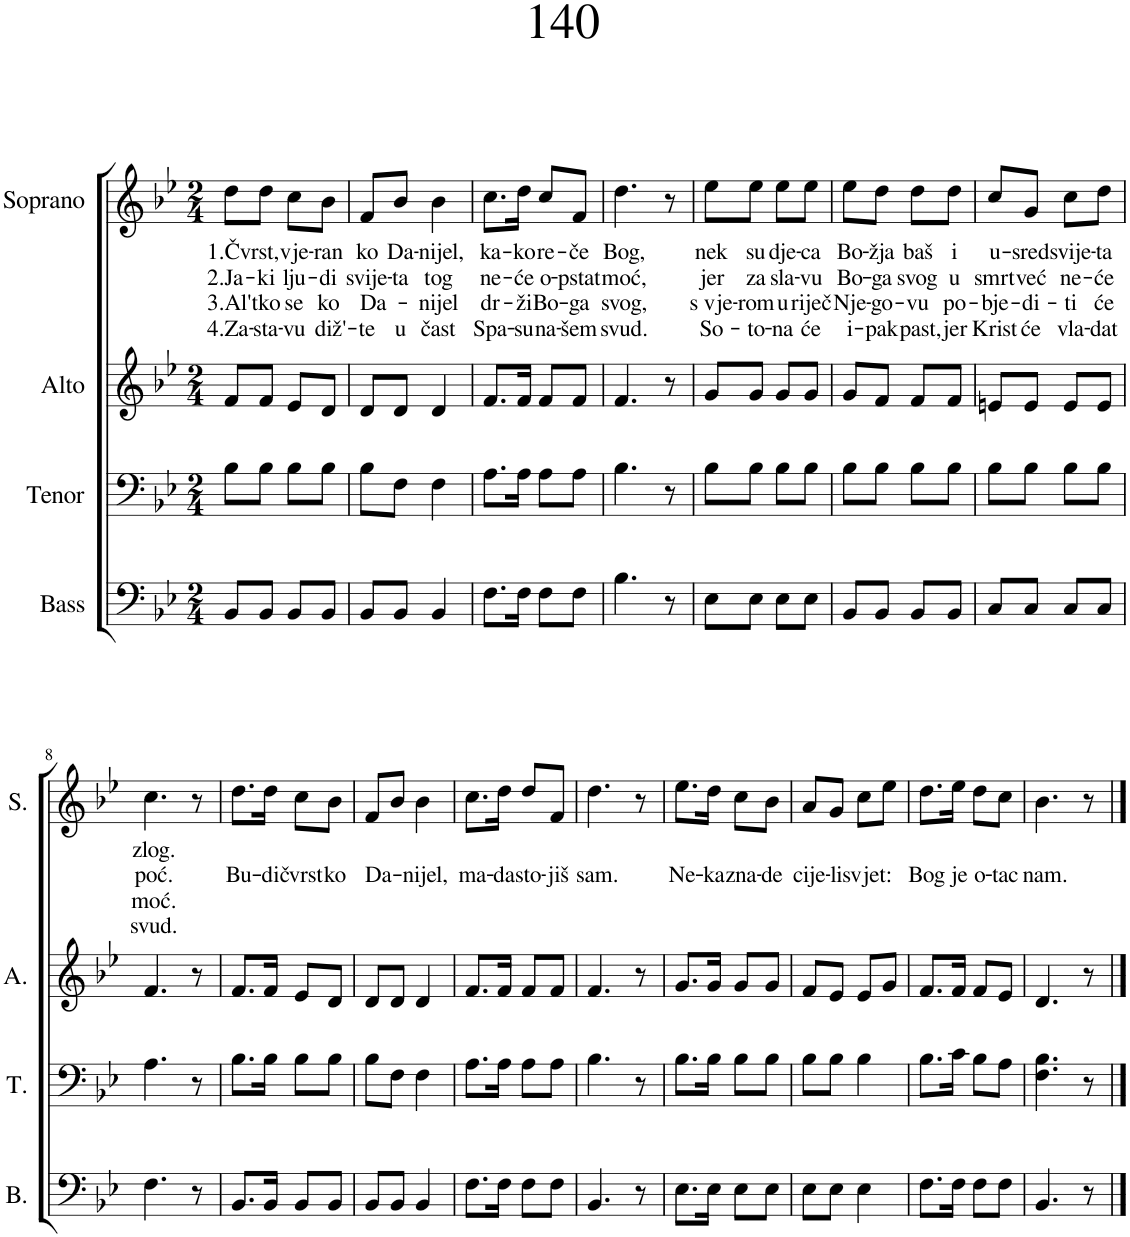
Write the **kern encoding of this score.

**kern	**kern	**kern	**kern	**text	**text	**text	**text
*part4	*part3	*part2	*part1	*part1	*part1	*part1	*part1
*staff4	*staff3	*staff2	*staff1	*staff1	*staff1	*staff1	*staff1
*I"Bass	*I"Tenor	*I"Alto	*I"Soprano	*	*	*	*
*I'B.	*I'T.	*I'A.	*I'S.	*	*	*	*
*clefF4	*clefF4	*clefG2	*clefG2	*	*	*	*
*k[b-e-]	*k[b-e-]	*k[b-e-]	*k[b-e-]	*	*	*	*
*M2/4	*M2/4	*M2/4	*M2/4	*	*	*	*
=1	=1	=1	=1	=1	=1	=1	=1
!	!	!	!	!LO:LY:b	!LO:LY:b	!LO:LY:b	!LO:LY:b
8BB-/L	8B-\L	8f/L	8dd\L	1.Čvrst,	2.Ja-	3.Al'	4.Za-
!	!	!	!	!	!LO:LY:b	!LO:LY:b	!LO:LY:b
8BB-/J	8B-\J	8f/J	8dd\J	.	-ki	tko	-sta-
!	!	!	!	!LO:LY:b	!LO:LY:b	!LO:LY:b	!LO:LY:b
8BB-/L	8B-\L	8e-/L	8cc\L	vje-	lju-	se	-vu
!	!	!	!	!LO:LY:b	!LO:LY:b	!LO:LY:b	!LO:LY:b
8BB-/J	8B-\J	8d/J	8b-\J	-ran	-di	ko	diž'-
=2	=2	=2	=2	=2	=2	=2	=2
!	!	!	!	!LO:LY:b	!LO:LY:b	!LO:LY:b	!LO:LY:b
8BB-/L	8B-\L	8d/L	8f/L	ko	svije-	Da-	-te
!	!	!	!	!LO:LY:b	!LO:LY:b	!	!LO:LY:b
8BB-/J	8F\J	8d/J	8b-/J	Da-	-ta	.	u
!	!	!	!	!LO:LY:b	!LO:LY:b	!LO:LY:b	!LO:LY:b
4BB-/	4F\	4d/	4b-\	-nijel,	tog	-nijel	čast
=3	=3	=3	=3	=3	=3	=3	=3
!	!	!	!	!LO:LY:b	!LO:LY:b	!LO:LY:b	!LO:LY:b
8.F\L	8.A\L	8.f/L	8.cc\L	ka-	ne-	dr-	Spa-
!	!	!	!	!LO:LY:b	!LO:LY:b	!LO:LY:b	!LO:LY:b
16F\Jk	16A\Jk	16f/Jk	16dd\Jk	-ko	-će	-ži	-su
!	!	!	!	!LO:LY:b	!LO:LY:b	!LO:LY:b	!LO:LY:b
8F\L	8A\L	8f/L	8cc/L	re-	o-	Bo-	na-
!	!	!	!	!LO:LY:b	!LO:LY:b	!LO:LY:b	!LO:LY:b
8F\J	8A\J	8f/J	8f/J	-če	-pstat	-ga	-šem
=4	=4	=4	=4	=4	=4	=4	=4
!	!	!	!	!LO:LY:b	!LO:LY:b	!LO:LY:b	!LO:LY:b
4.B-\	4.B-\	4.f/	4.dd\	Bog,	moć,	svog,	svud.
8r	8r	8r	8r	.	.	.	.
=5	=5	=5	=5	=5	=5	=5	=5
!	!	!	!	!LO:LY:b	!LO:LY:b	!LO:LY:b	!LO:LY:b
8E-\L	8B-\L	8g/L	8ee-\L	nek	jer	s vje-	So-
!	!	!	!	!LO:LY:b	!LO:LY:b	!LO:LY:b	!LO:LY:b
8E-\J	8B-\J	8g/J	8ee-\J	su	za	-rom	-to-
!	!	!	!	!LO:LY:b	!LO:LY:b	!LO:LY:b	!LO:LY:b
8E-\L	8B-\L	8g/L	8ee-\L	dje-	sla-	u	-na
!	!	!	!	!LO:LY:b	!LO:LY:b	!LO:LY:b	!LO:LY:b
8E-\J	8B-\J	8g/J	8ee-\J	-ca	-vu	riječ	će
=6	=6	=6	=6	=6	=6	=6	=6
!	!	!	!	!LO:LY:b	!LO:LY:b	!LO:LY:b	!LO:LY:b
8BB-/L	8B-\L	8g/L	8ee-\L	Bo-	Bo-	Nje-	i-
!	!	!	!	!LO:LY:b	!LO:LY:b	!LO:LY:b	!LO:LY:b
8BB-/J	8B-\J	8f/J	8dd\J	-žja	-ga	-go-	-pak
!	!	!	!	!LO:LY:b	!LO:LY:b	!LO:LY:b	!LO:LY:b
8BB-/L	8B-\L	8f/L	8dd\L	baš	svog	-vu	past,
!	!	!	!	!LO:LY:b	!LO:LY:b	!LO:LY:b	!LO:LY:b
8BB-/J	8B-\J	8f/J	8dd\J	i	u	po-	jer
=7	=7	=7	=7	=7	=7	=7	=7
!	!	!	!	!LO:LY:b	!LO:LY:b	!LO:LY:b	!LO:LY:b
8C/L	8B-\L	8en/L	8cc/L	u-	smrt	-bje-	Krist
!	!	!	!	!LO:LY:b	!LO:LY:b	!LO:LY:b	!LO:LY:b
8C/J	8B-\J	8e/J	8g/J	-sred	već	-di-	će
!	!	!	!	!LO:LY:b	!LO:LY:b	!LO:LY:b	!LO:LY:b
8C/L	8B-\L	8e/L	8cc\L	svije-	ne-	-ti	vla-
!	!	!	!	!LO:LY:b	!LO:LY:b	!LO:LY:b	!LO:LY:b
8C/J	8B-\J	8e/J	8dd\J	-ta	-će	će	-dat
!!LO:LB:g=z
=8	=8	=8	=8	=8	=8	=8	=8
!	!	!	!	!LO:LY:b	!LO:LY:b	!LO:LY:b	!LO:LY:b
4.F\	4.A\	4.f/	4.cc\	zlog.	poć.	moć.	svud.
8r	8r	8r	8r	.	.	.	.
=9	=9	=9	=9	=9	=9	=9	=9
!	!	!	!	!	!LO:LY:b	!	!
8.BB-/L	8.B-\L	8.f/L	8.dd\L	.	Bu-	.	.
!	!	!	!	!	!LO:LY:b	!	!
16BB-/Jk	16B-\Jk	16f/Jk	16dd\Jk	.	-di	.	.
!	!	!	!	!	!LO:LY:b	!	!
8BB-/L	8B-\L	8e-/L	8cc\L	.	čvrst	.	.
!	!	!	!	!	!LO:LY:b	!	!
8BB-/J	8B-\J	8d/J	8b-\J	.	ko	.	.
=10	=10	=10	=10	=10	=10	=10	=10
!	!	!	!	!	!LO:LY:b	!	!
8BB-/L	8B-\L	8d/L	8f/L	.	Da-	.	.
8BB-/J	8F\J	8d/J	8b-/J	.	.	.	.
!	!	!	!	!	!LO:LY:b	!	!
4BB-/	4F\	4d/	4b-\	.	-nijel,	.	.
=11	=11	=11	=11	=11	=11	=11	=11
!	!	!	!	!	!LO:LY:b	!	!
8.F\L	8.A\L	8.f/L	8.cc\L	.	ma-	.	.
!	!	!	!	!	!LO:LY:b	!	!
16F\Jk	16A\Jk	16f/Jk	16dd\Jk	.	-da	.	.
!	!	!	!	!	!LO:LY:b	!	!
8F\L	8A\L	8f/L	8dd/L	.	sto-	.	.
!	!	!	!	!	!LO:LY:b	!	!
8F\J	8A\J	8f/J	8f/J	.	-jiš	.	.
=12	=12	=12	=12	=12	=12	=12	=12
!	!	!	!	!	!LO:LY:b	!	!
4.BB-/	4.B-\	4.f/	4.dd\	.	sam.	.	.
8r	8r	8r	8r	.	.	.	.
=13	=13	=13	=13	=13	=13	=13	=13
!	!	!	!	!	!LO:LY:b	!	!
8.E-\L	8.B-\L	8.g/L	8.ee-\L	.	Ne-	.	.
!	!	!	!	!	!LO:LY:b	!	!
16E-\Jk	16B-\Jk	16g/Jk	16dd\Jk	.	-ka	.	.
!	!	!	!	!	!LO:LY:b	!	!
8E-\L	8B-\L	8g/L	8cc\L	.	zna-	.	.
!	!	!	!	!	!LO:LY:b	!	!
8E-\J	8B-\J	8g/J	8b-\J	.	-de	.	.
=14	=14	=14	=14	=14	=14	=14	=14
!	!	!	!	!	!LO:LY:b	!	!
8E-\L	8B-\L	8f/L	8a/L	.	cije-	.	.
!	!	!	!	!	!LO:LY:b	!	!
8E-\J	8B-\J	8e-/J	8g/J	.	-li	.	.
!	!	!	!	!	!LO:LY:b	!	!
4E-\	4B-\	8e-/L	8cc\L	.	svjet:	.	.
.	.	8g/J	8ee-\J	.	.	.	.
=15	=15	=15	=15	=15	=15	=15	=15
!	!	!	!	!	!LO:LY:b	!	!
8.F\L	8.B-\L	8.f/L	8.dd\L	.	Bog	.	.
!	!	!	!	!	!LO:LY:b	!	!
16F\Jk	16c\Jk	16f/Jk	16ee-\Jk	.	je	.	.
!	!	!	!	!	!LO:LY:b	!	!
8F\L	8B-\L	8f/L	8dd\L	.	o-	.	.
!	!	!	!	!	!LO:LY:b	!	!
8F\J	8A\J	8e-/J	8cc\J	.	-tac	.	.
=16	=16	=16	=16	=16	=16	=16	=16
!	!	!	!	!	!LO:LY:b	!	!
4.BB-/	4.F\ 4.B-\	4.d/	4.b-\	.	nam.	.	.
8r	8r	8r	8r	.	.	.	.
==	==	==	==	==	==	==	==
*-	*-	*-	*-	*-	*-	*-	*-
